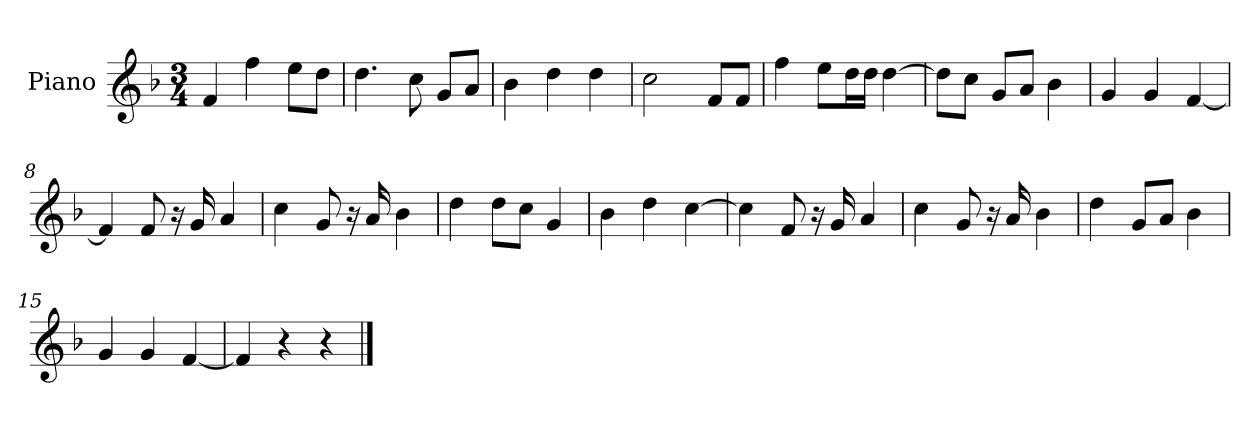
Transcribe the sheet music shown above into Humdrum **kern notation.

**kern
*part1
*staff1
*I"Piano
*I'P-no
*clefG2
*k[b-]
*M3/4
*MM180
=1
4f/
4ff\
8ee\L
8dd\J
=2
4.dd\
8cc\
8g/L
8a/J
=3
4b-\
4dd\
4dd\
=4
2cc\
8f/L
8f/J
=5
4ff\
8ee\L
16dd\L
16dd\JJ
[4dd\
=6
8dd\L]
8cc\J
8g/L
8a/J
4b-\
=7
4g/
4g/
[4f/
=8
4f/]
8f/
16r
16g/
4a/
!!LO:LB:g=z
=9
4cc\
8g/
16r
16a/
4b-\
=10
4dd\
8dd\L
8cc\J
4g/
=11
4b-\
4dd\
[4cc\
=12
4cc\]
8f/
16r
16g/
4a/
=13
4cc\
8g/
16r
16a/
4b-\
=14
4dd\
8g/L
8a/J
4b-\
=15
4g/
4g/
[4f/
=16
4f/]
4r
4r
==
*-
